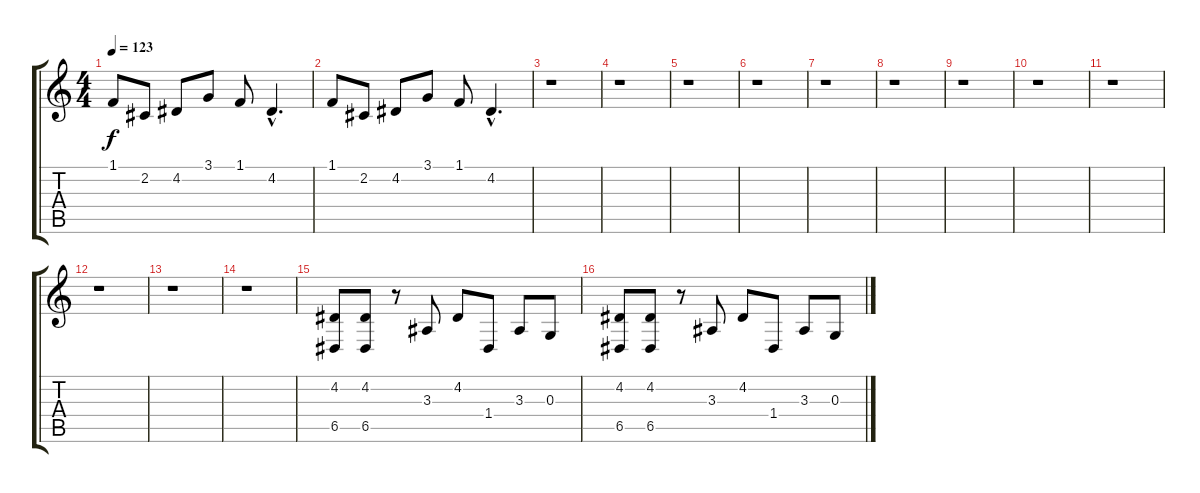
\track "" {instrument viola}
\staff {score tabs}
\tuning (E4 B3 G3 D3 A2 E2) {hide}
\ts (4 4)
\tempo 123
\clef g2
\ks c
1.1.8{dy f} 2.2.8 4.2.8 3.1.8 1.1.8 4.2{hac}.4{d} |
1.1.8 2.2.8 4.2.8 3.1.8 1.1.8 4.2{hac}.4{d} |
r.1 |
r.1 |
r.1 |
r.1 |
r.1 |
r.1 |
r.1 |
r.1 |
r.1 |
r.1 |
r.1 |
r.1 |
(4.2 6.5).8{instrument timpani} (4.2 6.5).8 r.8 3.3.8 4.2.8 1.4.8 3.3.8 0.3.8 |
(4.2 6.5).8{instrument timpani} (4.2 6.5).8 r.8 3.3.8 4.2.8 1.4.8 3.3.8 0.3.8
